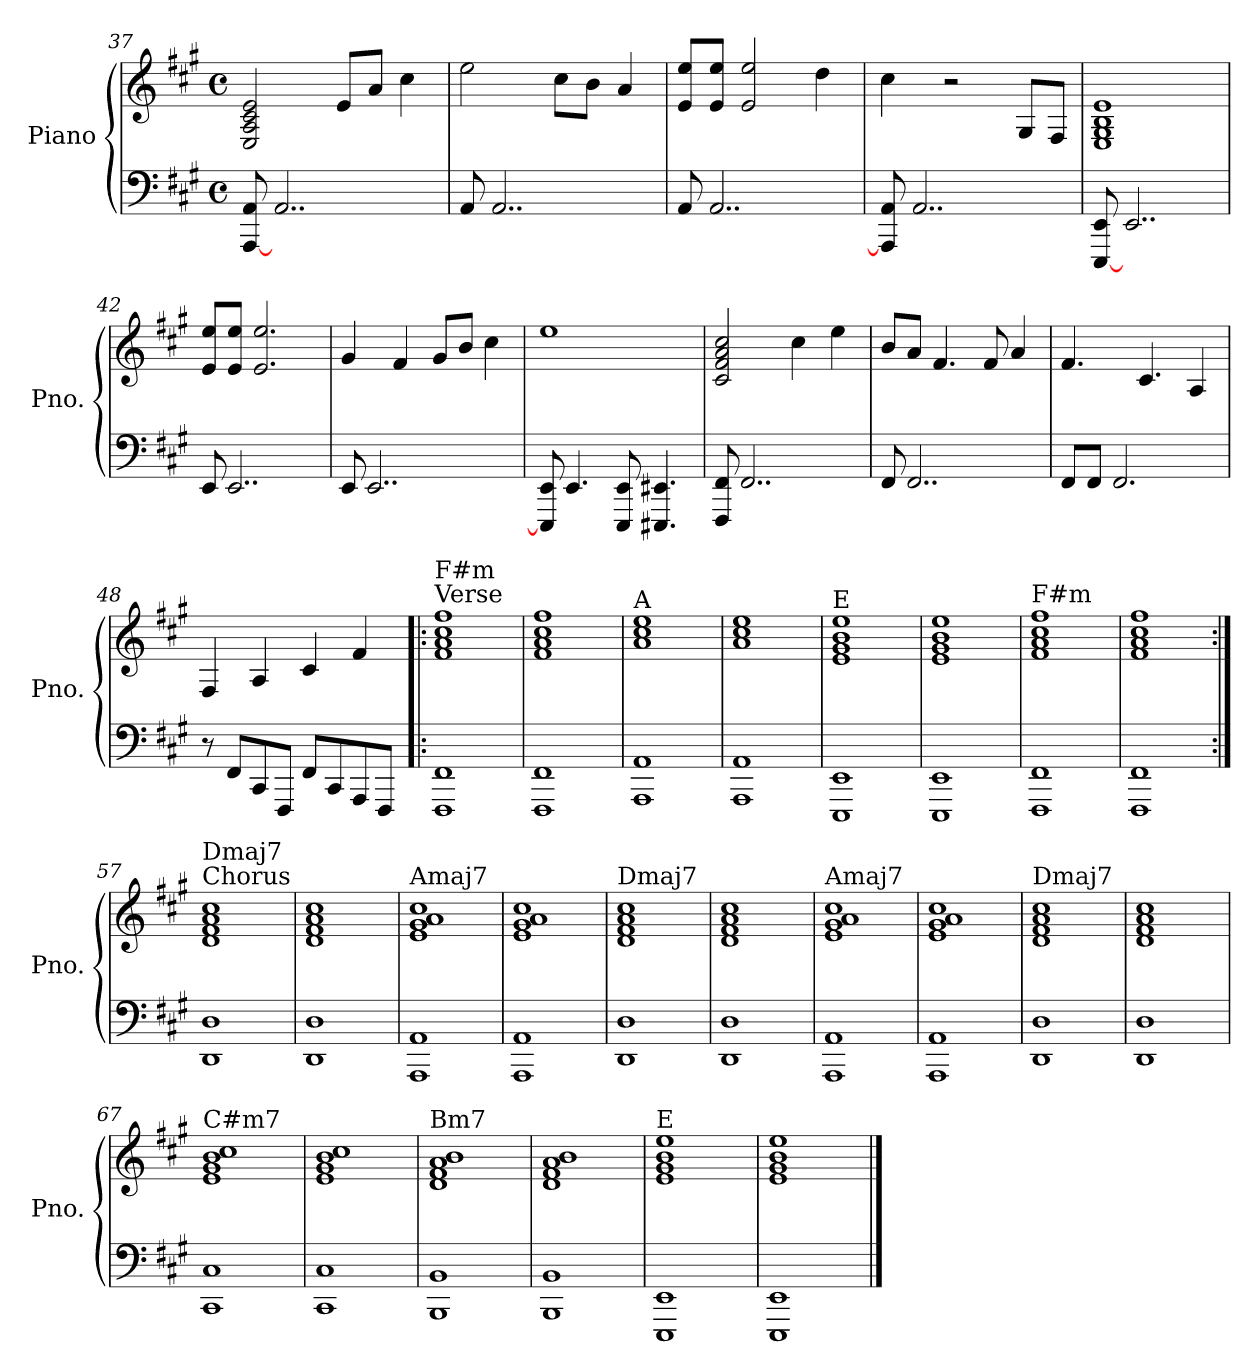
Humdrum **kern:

**kern	**kern
*part1	*part1
*staff2	*staff1
*I"Piano	*
*I'Pno.	*
*clefF4	*clefG2
*k[f#c#g#]	*k[f#c#g#]
*M4/4	*M4/4
*met(c)	*met(c)
=37	=37
[8AAA/ 8AA/	2E/ 2A/ 2c#/ 2e/
2..AA/	.
.	8e/L
.	8a/J
.	4cc#\
=38	=38
8AA/	2ee\
2..AA/	.
.	8cc#\L
.	8b\J
.	4a/
=39	=39
8AA/	8e/ 8ee/L
2..AA/	8e/ 8ee/J
.	2e/ 2ee/
.	4dd\
=40	=40
8AAA/] 8AA/	4cc#\
2..AA/	.
.	2r
.	8G#/L
.	8F#/J
=41	=41
[8EEE/ 8EE/	1E 1G# 1B 1e
2..EE/	.
=42	=42
8EE/	8e/ 8ee/L
2..EE/	8e/ 8ee/J
.	2.e/ 2.ee/
!!LO:LB:g=z
=43	=43
8EE/	4g#/
2..EE/	.
.	4f#/
.	8g#/L
.	8b/J
.	4cc#\
=44	=44
8EEE/] 8EE/	1ee
4.EE/	.
8EEE/ 8EE/	.
4.EEE#X/ 4.EE#X/	.
=45	=45
8FFF#/ 8FF#/	2c#/ 2f#/ 2a/ 2cc#/
2..FF#/	.
.	4cc#\
.	4ee\
=46	=46
8FF#/	8b/L
2..FF#/	8a/J
.	4.f#/
.	8f#/
.	4a/
=47	=47
8FF#/L	4.f#/
8FF#/J	.
2.FF#/	.
.	4.c#/
.	4A/
!!LO:LB:g=z
=48	=48
8r	4F#/
8FF#/L	.
8CC#/	4A/
8FFF#/J	.
8FF#/L	4c#/
8CC#/	.
8AAA/	4f#/
8FFF#/J	.
=49!|:	=49!|:
!	!LO:TX:a:t=Verse
!	!LO:TX:a:t=F#m
1FFF# 1FF#	1f# 1a 1cc# 1ff#
=50	=50
1FFF# 1FF#	1f# 1a 1cc# 1ff#
=51	=51
!	!LO:TX:a:t=A
1AAA 1AA	1a 1cc# 1ee
=52	=52
1AAA 1AA	1a 1cc# 1ee
=53	=53
!	!LO:TX:a:t=E
1EEE 1EE	1e 1g# 1b 1ee
=54	=54
1EEE 1EE	1e 1g# 1b 1ee
=55	=55
!	!LO:TX:a:t=F#m
1FFF# 1FF#	1f# 1a 1cc# 1ff#
=56	=56
1FFF# 1FF#	1f# 1a 1cc# 1ff#
=57:|!	=57:|!
!	!LO:TX:a:t=Chorus
!	!LO:TX:a:t=Dmaj7
1DD 1D	1d 1f# 1a 1cc#
=58	=58
1DD 1D	1d 1f# 1a 1cc#
=59	=59
!	!LO:TX:a:t=Amaj7
1AAA 1AA	1e 1g# 1a 1cc#
!!LO:LB:g=z
=60	=60
1AAA 1AA	1e 1g# 1a 1cc#
=61	=61
!	!LO:TX:a:t=Dmaj7
1DD 1D	1d 1f# 1a 1cc#
=62	=62
1DD 1D	1d 1f# 1a 1cc#
=63	=63
!	!LO:TX:a:t=Amaj7
1AAA 1AA	1e 1g# 1a 1cc#
=64	=64
1AAA 1AA	1e 1g# 1a 1cc#
=65	=65
!	!LO:TX:a:t=Dmaj7
1DD 1D	1d 1f# 1a 1cc#
=66	=66
1DD 1D	1d 1f# 1a 1cc#
=67	=67
!	!LO:TX:a:t=C#m7
1CC# 1C#	1e 1g# 1b 1cc#
=68	=68
1CC# 1C#	1e 1g# 1b 1cc#
=69	=69
!	!LO:TX:a:t=Bm7
1BBB 1BB	1d 1f# 1a 1b
=70	=70
1BBB 1BB	1d 1f# 1a 1b
=71	=71
!	!LO:TX:a:t=E
1EEE 1EE	1e 1g# 1b 1ee
=72	=72
1EEE 1EE	1e 1g# 1b 1ee
==	==
*-	*-
